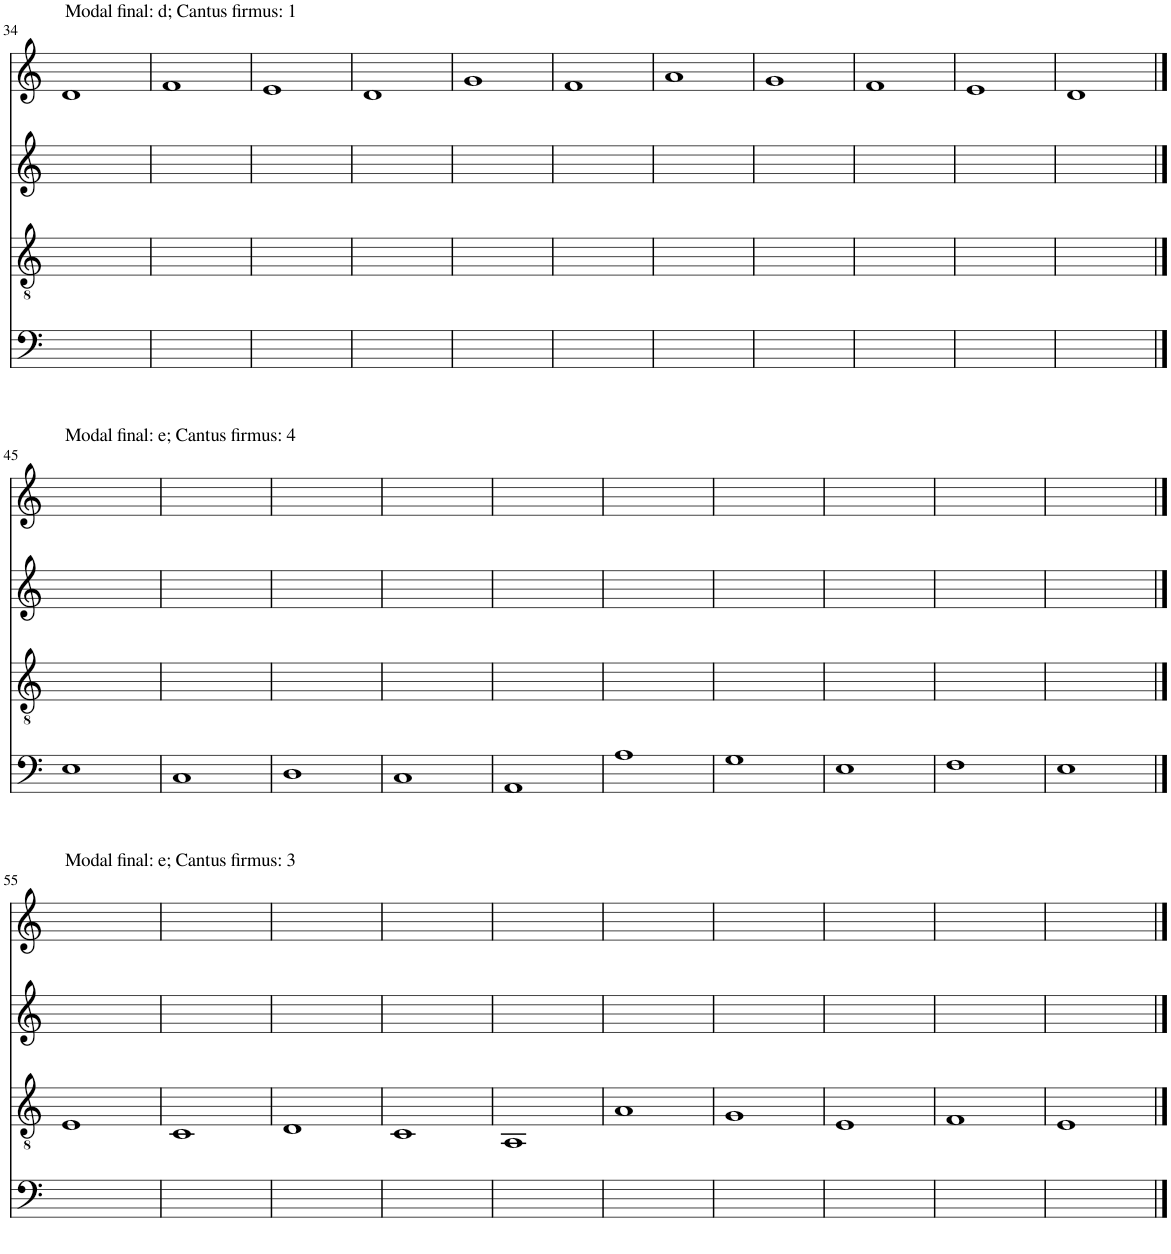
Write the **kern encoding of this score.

**kern	**kern	**kern	**kern
*part4	*part3	*part2	*part1
*staff4	*staff3	*staff2	*staff1
*I"Piano	*I"Piano	*I"Piano	*I"Piano
*I'Pno	*I'Pno	*I'Pno	*I'Pno
!!LO:PB:g=z
*clefF4	*clefGv2	*clefG2	*clefG2
*k[]	*k[]	*k[]	*k[]
*M4/4	*M4/4	*M4/4	*M4/4
=34	=34	=34	=34
!	!	!	!LO:TX:a:t=Modal final&colon; d; Cantus firmus&colon; 1
1ryy	1ryy	1ryy	1d
=35	=35	=35	=35
1ryy	1ryy	1ryy	1f
=36	=36	=36	=36
1ryy	1ryy	1ryy	1e
=37	=37	=37	=37
1ryy	1ryy	1ryy	1d
=38	=38	=38	=38
1ryy	1ryy	1ryy	1g
=39	=39	=39	=39
1ryy	1ryy	1ryy	1f
=40	=40	=40	=40
1ryy	1ryy	1ryy	1a
=41	=41	=41	=41
1ryy	1ryy	1ryy	1g
=42	=42	=42	=42
1ryy	1ryy	1ryy	1f
=43	=43	=43	=43
1ryy	1ryy	1ryy	1e
=44	=44	=44	=44
1ryy	1ryy	1ryy	1d
!!LO:LB:g=z
==45	==45	==45	==45
!	!	!	!LO:TX:a:t=Modal final&colon; e; Cantus firmus&colon; 4
1E	1ryy	1ryy	1ryy
=46	=46	=46	=46
1C	1ryy	1ryy	1ryy
=47	=47	=47	=47
1D	1ryy	1ryy	1ryy
=48	=48	=48	=48
1C	1ryy	1ryy	1ryy
=49	=49	=49	=49
1AA	1ryy	1ryy	1ryy
=50	=50	=50	=50
1A	1ryy	1ryy	1ryy
=51	=51	=51	=51
1G	1ryy	1ryy	1ryy
=52	=52	=52	=52
1E	1ryy	1ryy	1ryy
=53	=53	=53	=53
1F	1ryy	1ryy	1ryy
=54	=54	=54	=54
1E	1ryy	1ryy	1ryy
!!LO:LB:g=z
==55	==55	==55	==55
!	!	!	!LO:TX:a:t=Modal final&colon; e; Cantus firmus&colon; 3
1ryy	1E	1ryy	1ryy
=56	=56	=56	=56
1ryy	1C	1ryy	1ryy
=57	=57	=57	=57
1ryy	1D	1ryy	1ryy
=58	=58	=58	=58
1ryy	1C	1ryy	1ryy
=59	=59	=59	=59
1ryy	1AA	1ryy	1ryy
=60	=60	=60	=60
1ryy	1A	1ryy	1ryy
=61	=61	=61	=61
1ryy	1G	1ryy	1ryy
=62	=62	=62	=62
1ryy	1E	1ryy	1ryy
=63	=63	=63	=63
1ryy	1F	1ryy	1ryy
=64	=64	=64	=64
1ryy	1E	1ryy	1ryy
==	==	==	==
*-	*-	*-	*-
